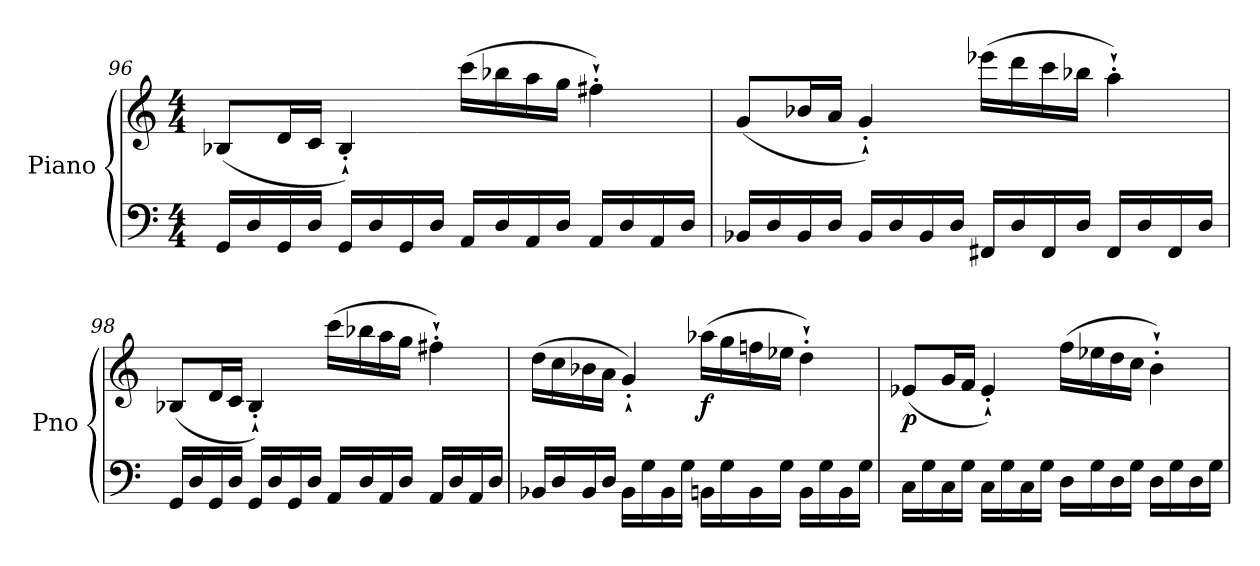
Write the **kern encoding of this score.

**kern	**kern	**dynam
*part1	*part1	*part1
*staff2	*staff1	*staff1/2
*I"Piano	*	*
*I'Pno	*	*
!!LO:PB:g=z
*clefF4	*clefG2	*
*k[]	*k[]	*
*M4/4	*M4/4	*
=96	=96	=96
16GG/LL	(8B-X/L	.
16D/	.	.
16GG/	16d/L	.
16D/JJ	16c/JJ	.
16GG/LL	4B-'`/)	.
16D/	.	.
16GG/	.	.
16D/JJ	.	.
16AA/LL	(16ccc\LL	.
16D/	16bb-X\	.
16AA/	16aa\	.
16D/JJ	16gg\JJ	.
16AA/LL	4ff#X'`\)	.
16D/	.	.
16AA/	.	.
16D/JJ	.	.
=97	=97	=97
16BB-X/LL	(8g/L	.
16D/	.	.
16BB-/	16b-X/L	.
16D/JJ	16a/JJ	.
16BB-/LL	4g'`/)	.
16D/	.	.
16BB-/	.	.
16D/JJ	.	.
16FF#X/LL	(16eee-X\LL	.
16D/	16ddd\	.
16FF#/	16ccc\	.
16D/JJ	16bb-X\JJ	.
16FF#/LL	4aa'`\)	.
16D/	.	.
16FF#/	.	.
16D/JJ	.	.
!!LO:LB:g=z
=98	=98	=98
!	!	!LO:DY:b
16GG/LL	(8B-X/L	other-dynamics
16D/	.	.
16GG/	16d/L	.
16D/JJ	16c/JJ	.
16GG/LL	4B-'`/)	.
16D/	.	.
16GG/	.	.
16D/JJ	.	.
16AA/LL	(16ccc\LL	.
16D/	16bb-X\	.
16AA/	16aa\	.
16D/JJ	16gg\JJ	.
16AA/LL	4ff#X'`\)	.
16D/	.	.
16AA/	.	.
16D/JJ	.	.
=99	=99	=99
16BB-X/LL	(16dd\LL	.
16D/	16cc\	.
16BB-/	16b-X\	.
16D/JJ	16a\JJ	.
16BB-\LL	4g'`/)	.
16G\	.	.
16BB-\	.	.
16G\JJ	.	.
!	!	!LO:DY:b
16BBn\LL	(16aa-X\LL	f
16G\	16gg\	.
16BB\	16ffn\	.
16G\JJ	16ee-X\JJ	.
16BB\LL	4dd'`\)	.
16G\	.	.
16BB\	.	.
16G\JJ	.	.
!!LO:PB:g=z
=100	=100	=100
!	!	!LO:DY:b
16C\LL	(8e-X/L	p
16G\	.	.
16C\	16g/L	.
16G\JJ	16f/JJ	.
16C\LL	4e-'`/)	.
16G\	.	.
16C\	.	.
16G\JJ	.	.
16D\LL	(16ff\LL	.
16G\	16ee-X\	.
16D\	16dd\	.
16G\JJ	16cc\JJ	.
16D\LL	4b'`\)	.
16G\	.	.
16D\	.	.
16G\JJ	.	.
=	=	=
*-	*-	*-
